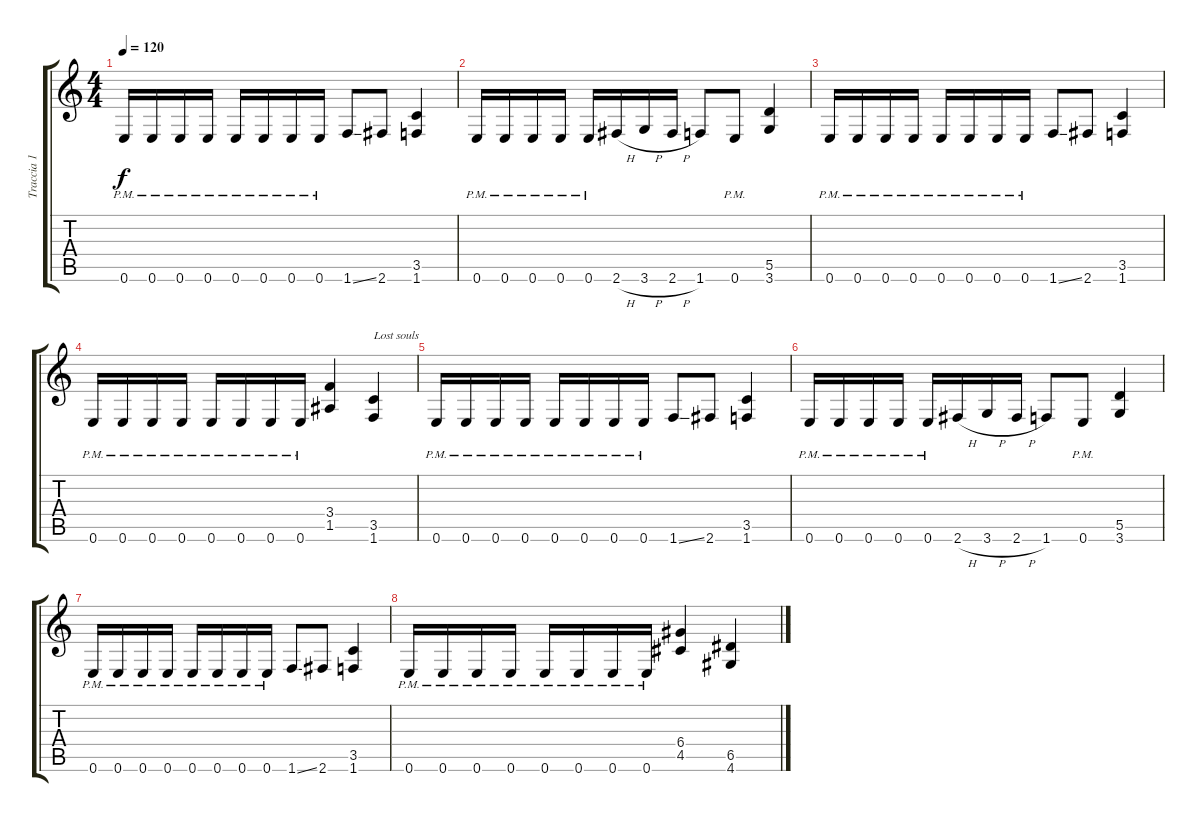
\track ("Traccia 1" "Traccia 1") {instrument distortionguitar}
\staff {score tabs}
\tuning (E4 B3 G3 D3 A2 E2) {hide}
\ts (4 4)
\tempo 120
\clef g2
\ks c
0.6{pm}.16{dy f} 0.6{pm}.16 0.6{pm}.16 0.6{pm}.16 0.6{pm}.16 0.6{pm}.16 0.6{pm}.16 0.6{pm}.16 1.6{ss}.8 2.6.8 (3.5 1.6).4 |
0.6{pm}.16 0.6{pm}.16 0.6{pm}.16 0.6{pm}.16 0.6{pm}.16 2.6{h}.16 3.6{h}.16 2.6{h}.16 1.6.8 0.6{pm}.8 (5.5 3.6).4 |
0.6{pm}.16 0.6{pm}.16 0.6{pm}.16 0.6{pm}.16 0.6{pm}.16 0.6{pm}.16 0.6{pm}.16 0.6{pm}.16 1.6{ss}.8 2.6.8 (3.5 1.6).4 |
0.6{pm}.16 0.6{pm}.16 0.6{pm}.16 0.6{pm}.16 0.6{pm}.16 0.6{pm}.16 0.6{pm}.16 0.6{pm}.16 (3.4 1.5).4 (3.5 1.6).4{txt "Lost souls"} |
0.6{pm}.16 0.6{pm}.16 0.6{pm}.16 0.6{pm}.16 0.6{pm}.16 0.6{pm}.16 0.6{pm}.16 0.6{pm}.16 1.6{ss}.8 2.6.8 (3.5 1.6).4 |
0.6{pm}.16 0.6{pm}.16 0.6{pm}.16 0.6{pm}.16 0.6{pm}.16 2.6{h}.16 3.6{h}.16 2.6{h}.16 1.6.8 0.6{pm}.8 (5.5 3.6).4 |
0.6{pm}.16 0.6{pm}.16 0.6{pm}.16 0.6{pm}.16 0.6{pm}.16 0.6{pm}.16 0.6{pm}.16 0.6{pm}.16 1.6{ss}.8 2.6.8 (3.5 1.6).4 |
0.6{pm}.16 0.6{pm}.16 0.6{pm}.16 0.6{pm}.16 0.6{pm}.16 0.6{pm}.16 0.6{pm}.16 0.6{pm}.16 (6.4 4.5).4 (6.5 4.6).4
